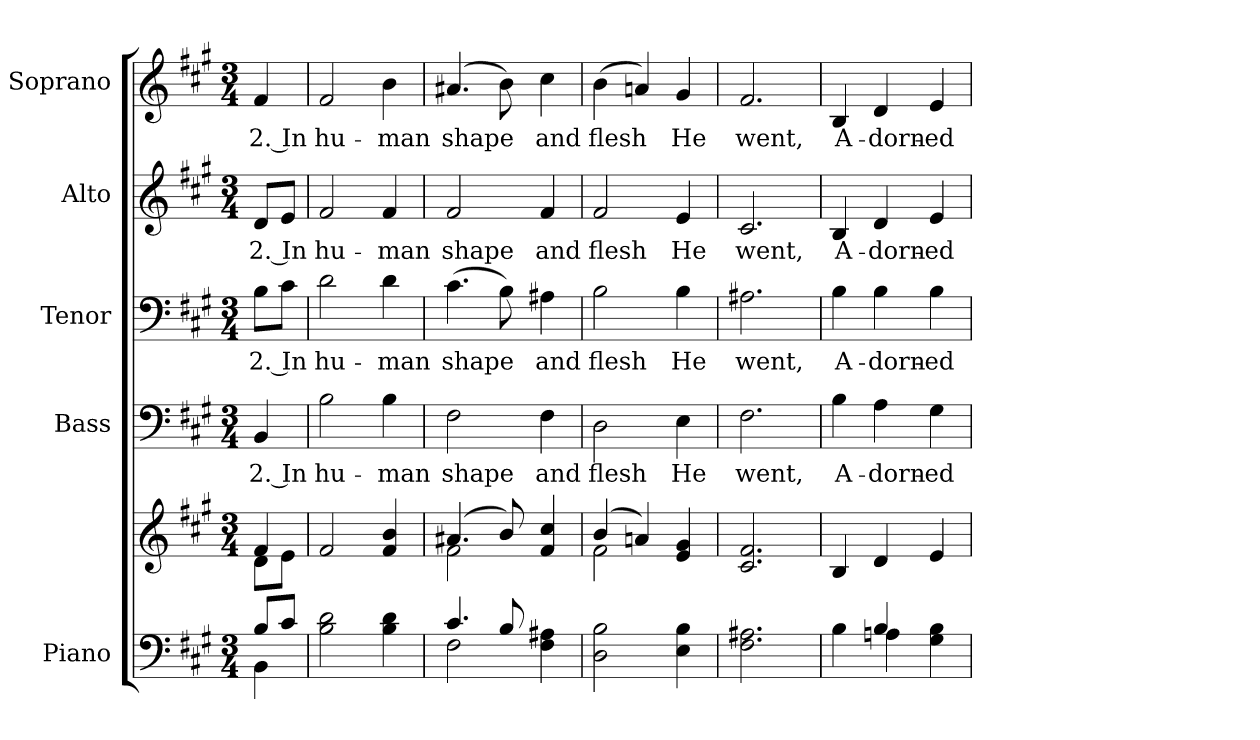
**kern	**kern	**kern	**text	**kern	**text	**kern	**text	**kern	**text
*part5	*part5	*part4	*part4	*part3	*part3	*part2	*part2	*part1	*part1
*staff6	*staff5	*staff4	*staff4	*staff3	*staff3	*staff2	*staff2	*staff1	*staff1
*I"Piano	*	*I"Bass	*	*I"Tenor	*	*I"Alto	*	*I"Soprano	*
*I'Pno.	*	*I'B.	*	*I'T.	*	*I'A.	*	*I'S.	*
*clefF4	*clefG2	*clefF4	*	*clefF4	*	*clefG2	*	*clefG2	*
*k[f#c#g#]	*k[f#c#g#]	*k[f#c#g#]	*	*k[f#c#g#]	*	*k[f#c#g#]	*	*k[f#c#g#]	*
*A:	*A:	*A:	*	*A:	*	*A:	*	*A:	*
*M3/4	*M3/4	*M3/4	*	*M3/4	*	*M3/4	*	*M3/4	*
=1	=1	=1	=1	=1	=1	=1	=1	=1	=1
*^	*^	*	*	*	*	*	*	*	*
!	!	!	!	!	!LO:LY:b:color=#000000	!	!	!	!	!	!
!	!	!	!	!	!	!	!LO:LY:b:color=#000000	!	!	!	!
!	!	!	!	!	!	!	!	!	!LO:LY:b:color=#000000	!	!
!	!	!	!	!	!	!	!	!	!	!	!LO:LY:b:color=#000000
8Bi/L	4BBi\	4f#i/	8di\L	4BBi/	2. In	8Bi\L	2. In	8di/L	2. In	4f#i/	2. In
8c#i/J	.	.	8ei\J	.	.	8c#i\J	.	8ei/J	.	.	.
*v	*v	*	*	*	*	*	*	*	*	*	*
*	*v	*v	*	*	*	*	*	*	*	*
=2	=2	=2	=2	=2	=2	=2	=2	=2	=2
*	*^	*	*	*	*	*	*	*	*
!	!	!	!	!LO:LY:b:color=#000000	!	!	!	!	!	!
*	*v	*v	*	*	*	*	*	*	*	*
*	*^	*	*	*	*	*	*	*	*
!	!	!	!	!	!	!LO:LY:b:color=#000000	!	!	!	!
*	*v	*v	*	*	*	*	*	*	*	*
*	*^	*	*	*	*	*	*	*	*
!	!	!	!	!	!	!	!	!LO:LY:b:color=#000000	!	!
*	*v	*v	*	*	*	*	*	*	*	*
*	*^	*	*	*	*	*	*	*	*
!	!	!	!	!	!	!	!	!	!	!LO:LY:b:color=#000000
*	*v	*v	*	*	*	*	*	*	*	*
2Bi\ 2di	2f#i/	2Bi\	hu-	2di\	hu-	2f#i/	hu-	2f#i/	hu-
!	!	!	!LO:LY:b:color=#000000	!	!	!	!	!	!
!	!	!	!	!	!LO:LY:b:color=#000000	!	!	!	!
!	!	!	!	!	!	!	!LO:LY:b:color=#000000	!	!
!	!	!	!	!	!	!	!	!	!LO:LY:b:color=#000000
4Bi\ 4di	4f#i/ 4bi	4Bi\	-man	4di\	-man	4f#i/	-man	4bi\	-man
=3	=3	=3	=3	=3	=3	=3	=3	=3	=3
*^	*^	*	*	*	*	*	*	*	*
!	!	!	!	!	!LO:LY:b:color=#000000	!	!	!	!	!	!
!	!	!	!	!	!	!	!LO:LY:b:color=#000000	!	!	!	!
!	!	!	!	!	!	!	!	!	!LO:LY:b:color=#000000	!	!
!	!	!	!	!	!	!	!	!	!	!	!LO:LY:b:color=#000000
4.c#i/	2F#i\	(4.a#Xi/	2f#i\	2F#i\	shape	(4.c#i\	shape	2f#i/	shape	(4.a#Xi/	shape
8Bi/	.	8bi/)	.	.	.	8Bi\)	.	.	.	8bi\)	.
!	!	!	!	!	!LO:LY:b:color=#000000	!	!	!	!	!	!
!	!	!	!	!	!	!	!LO:LY:b:color=#000000	!	!	!	!
!	!	!	!	!	!	!	!	!	!LO:LY:b:color=#000000	!	!
!	!	!	!	!	!	!	!	!	!	!	!LO:LY:b:color=#000000
4F#i\ 4A#Xi	4ryy	4f#i/ 4cc#i	4ryy	4F#i\	and	4A#Xi\	and	4f#i/	and	4cc#i\	and
*v	*v	*	*	*	*	*	*	*	*	*	*
!!LO:PB:g=z
=4	=4	=4	=4	=4	=4	=4	=4	=4	=4	=4
*^	*	*	*	*	*	*	*	*	*	*
!	!	!	!	!	!LO:LY:b:color=#000000	!	!	!	!	!	!
*v	*v	*	*	*	*	*	*	*	*	*	*
*^	*	*	*	*	*	*	*	*	*	*
!	!	!	!	!	!	!	!LO:LY:b:color=#000000	!	!	!	!
*v	*v	*	*	*	*	*	*	*	*	*	*
*^	*	*	*	*	*	*	*	*	*	*
!	!	!	!	!	!	!	!	!	!LO:LY:b:color=#000000	!	!
*v	*v	*	*	*	*	*	*	*	*	*	*
*^	*	*	*	*	*	*	*	*	*	*
!	!	!	!	!	!	!	!	!	!	!	!LO:LY:b:color=#000000
*v	*v	*	*	*	*	*	*	*	*	*	*
2Di\ 2Bi	(4bi/	2f#i\	2Di\	flesh	2Bi\	flesh	2f#i/	flesh	(4bi\	flesh
.	4ani/)	.	.	.	.	.	.	.	4ani/)	.
!	!	!	!	!LO:LY:b:color=#000000	!	!	!	!	!	!
!	!	!	!	!	!	!LO:LY:b:color=#000000	!	!	!	!
!	!	!	!	!	!	!	!	!LO:LY:b:color=#000000	!	!
!	!	!	!	!	!	!	!	!	!	!LO:LY:b:color=#000000
4Ei\ 4Bi	4ei/ 4g#i	4ryy	4Ei\	He	4Bi\	He	4ei/	He	4g#i/	He
*	*v	*v	*	*	*	*	*	*	*	*
=5	=5	=5	=5	=5	=5	=5	=5	=5	=5
*	*^	*	*	*	*	*	*	*	*
!	!	!	!	!LO:LY:b:color=#000000	!	!	!	!	!	!
*	*v	*v	*	*	*	*	*	*	*	*
*	*^	*	*	*	*	*	*	*	*
!	!	!	!	!	!	!LO:LY:b:color=#000000	!	!	!	!
*	*v	*v	*	*	*	*	*	*	*	*
*	*^	*	*	*	*	*	*	*	*
!	!	!	!	!	!	!	!	!LO:LY:b:color=#000000	!	!
*	*v	*v	*	*	*	*	*	*	*	*
*	*^	*	*	*	*	*	*	*	*
!	!	!	!	!	!	!	!	!	!	!LO:LY:b:color=#000000
*	*v	*v	*	*	*	*	*	*	*	*
2.F#i\ 2.A#Xi	2.c#i/ 2.f#i	2.F#i\	went,	2.A#Xi\	went,	2.c#i/	went,	2.f#i/	went,
=6	=6	=6	=6	=6	=6	=6	=6	=6	=6
*^	*	*	*	*	*	*	*	*	*
!	!	!	!	!LO:LY:b:color=#000000	!	!	!	!	!	!
!	!	!	!	!	!	!LO:LY:b:color=#000000	!	!	!	!
!	!	!	!	!	!	!	!	!LO:LY:b:color=#000000	!	!
!	!	!	!	!	!	!	!	!	!	!LO:LY:b:color=#000000
4Bi\	4ryy	4Bi/	4Bi\	A-	4Bi\	A-	4Bi/	A-	4Bi/	A-
!	!	!	!	!LO:LY:b:color=#000000	!	!	!	!	!	!
!	!	!	!	!	!	!LO:LY:b:color=#000000	!	!	!	!
!	!	!	!	!	!	!	!	!LO:LY:b:color=#000000	!	!
!	!	!	!	!	!	!	!	!	!	!LO:LY:b:color=#000000
4Bi/	4Ani\	4di/	4Ai\	-dorn-	4Bi\	-dorn-	4di/	-dorn-	4di/	-dorn-
!	!	!	!	!LO:LY:b:color=#000000	!	!	!	!	!	!
!	!	!	!	!	!	!LO:LY:b:color=#000000	!	!	!	!
!	!	!	!	!	!	!	!	!LO:LY:b:color=#000000	!	!
!	!	!	!	!	!	!	!	!	!	!LO:LY:b:color=#000000
4G#i\ 4Bi	4ryy	4ei/	4G#i\	-ed	4Bi\	-ed	4ei/	-ed	4ei/	-ed
*v	*v	*	*	*	*	*	*	*	*	*
=	=	=	=	=	=	=	=	=	=
*-	*-	*-	*-	*-	*-	*-	*-	*-	*-
